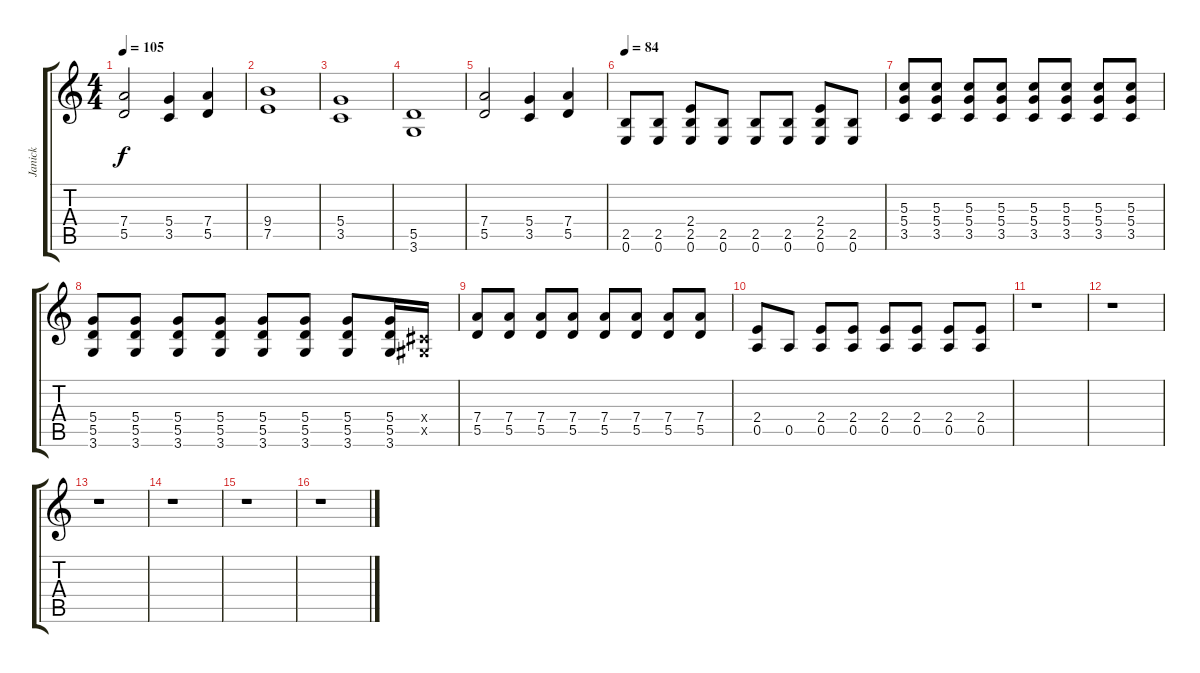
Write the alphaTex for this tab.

\track ("Janick" "Janick") {instrument distortionguitar}
\staff {score tabs}
\tuning (E4 B3 G3 D3 A2 E2) {hide}
\ts (4 4)
\tempo 105
\clef g2
\ks c
(7.4 5.5).2{dy f} (5.4 3.5).4 (7.4 5.5).4 |
(9.4 7.5).1 |
(5.4 3.5).1 |
(5.5 3.6).1 |
(7.4 5.5).2 (5.4 3.5).4 (7.4 5.5).4 |
\tempo 84
(2.5 0.6).8 (2.5 0.6).8 (2.4 2.5 0.6).8 (2.5 0.6).8 (2.5 0.6).8 (2.5 0.6).8 (2.4 2.5 0.6).8 (2.5 0.6).8 |
(5.3 5.4 3.5).8 (5.3 5.4 3.5).8 (5.3 5.4 3.5).8 (5.3 5.4 3.5).8 (5.3 5.4 3.5).8 (5.3 5.4 3.5).8 (5.3 5.4 3.5).8 (5.3 5.4 3.5).8 |
(5.4 5.5 3.6).8 (5.4 5.5 3.6).8 (5.4 5.5 3.6).8 (5.4 5.5 3.6).8 (5.4 5.5 3.6).8 (5.4 5.5 3.6).8 (5.4 5.5 3.6).8 (5.4 5.5 3.6).16 (-1.4{x} -1.5{x}).16 |
(7.4 5.5).8 (7.4 5.5).8 (7.4 5.5).8 (7.4 5.5).8 (7.4 5.5).8 (7.4 5.5).8 (7.4 5.5).8 (7.4 5.5).8 |
(2.4 0.5).8 0.5.8 (2.4 0.5).8 (2.4 0.5).8 (2.4 0.5).8 (2.4 0.5).8 (2.4 0.5).8 (2.4 0.5).8 |
r.1 |
r.1 |
r.1 |
r.1 |
r.1 |
r.1
